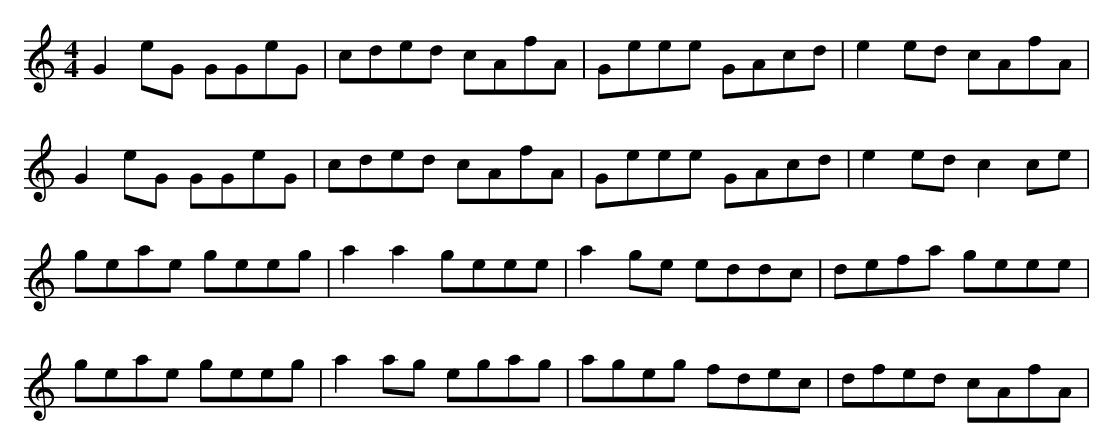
X:1
M:4/4
K:C
G2 eG GGeG|cded cAfA|Geee GAcd|e2 ed cAfA|
G2 eG GGeG|cded cAfA|Geee GAcd|e2 ed c2ce|
geae geeg|a2 a2 geee|a2 ge eddc|defa geee|
geae geeg|a2 ag egag|ageg fdec|dfed cAfA|
